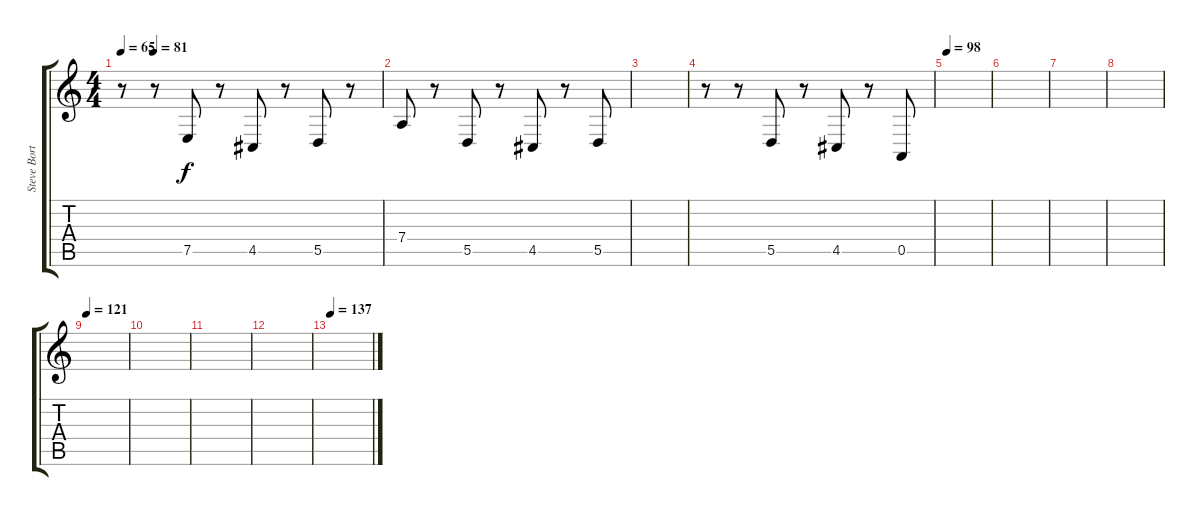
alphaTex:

\track ("Steve Borth" "Steve Bort") {instrument trombone}
\staff {score tabs}
\tuning (E4 B3 G3 D3 A2 E2) {hide}
\ts (4 4)
\tempo 65
\tempo (81 0.125)
\clef g2
\ks c
r.8{dy f} r.8 7.5.8 r.8 4.5.8 r.8 5.5.8 r.8 |
7.4.8 r.8 5.5.8 r.8 4.5.8 r.8 5.5.8 |
|
r.8 r.8 5.5.8 r.8 4.5.8 r.8 0.5.8 |
\tempo 98
|
|
|
|
\tempo 121
|
|
|
|
\tempo 137
